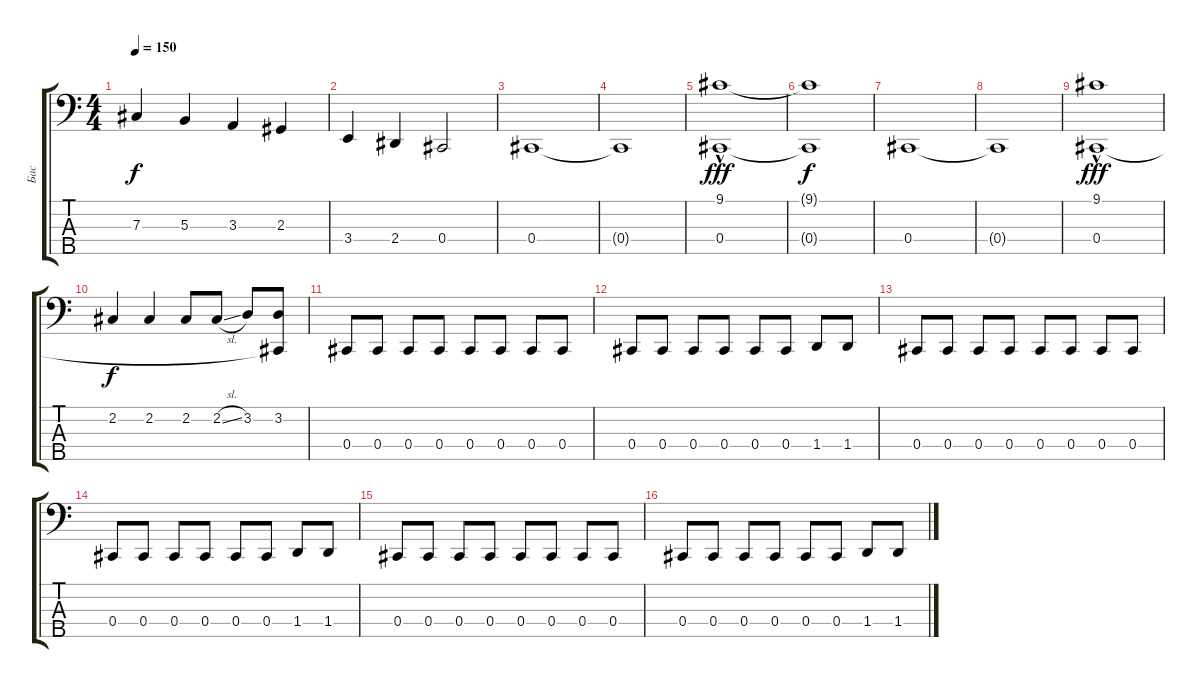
\track ("Бас" "Бас") {instrument electricbasspick}
\staff {score tabs}
\tuning (E2 B1 Gb1 Db1 Ab0) {hide}
\ts (4 4)
\tempo 150
\clef f4
\ks c
7.3.4{dy f} 5.3.4 3.3.4 2.3.4 |
3.4.4 2.4.4 0.4.2 |
0.4.1 |
0.4{t}.1 |
(9.1{hac} 0.4{hac}).1{dy fff} |
(9.1{t} 0.4{t}).1{dy f} |
0.4.1 |
0.4{t}.1 |
(9.1{hac} 0.4{hac}).1{dy fff} |
2.2.4{dy f} 2.2.4 2.2.8 2.2{sl}.8 3.2.8 (3.2 0.4{t}).8 |
0.4.8 0.4.8 0.4.8 0.4.8 0.4.8 0.4.8 0.4.8 0.4.8 |
0.4.8 0.4.8 0.4.8 0.4.8 0.4.8 0.4.8 1.4.8 1.4.8 |
0.4.8 0.4.8 0.4.8 0.4.8 0.4.8 0.4.8 0.4.8 0.4.8 |
0.4.8 0.4.8 0.4.8 0.4.8 0.4.8 0.4.8 1.4.8 1.4.8 |
0.4.8 0.4.8 0.4.8 0.4.8 0.4.8 0.4.8 0.4.8 0.4.8 |
0.4.8 0.4.8 0.4.8 0.4.8 0.4.8 0.4.8 1.4.8 1.4.8
